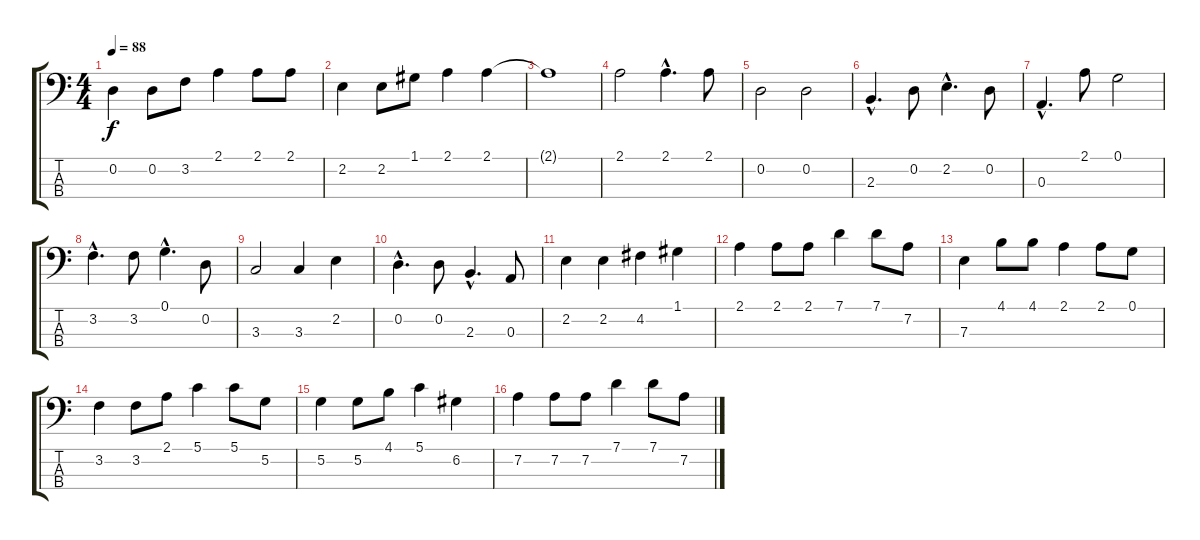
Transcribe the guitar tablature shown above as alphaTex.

\track "" {instrument electricbassfinger}
\staff {score tabs}
\tuning (G2 D2 A1 E1) {hide}
\ts (4 4)
\tempo 88
\clef f4
\ks c
0.2.4{dy f} 0.2.8 3.2.8 2.1.4 2.1.8 2.1.8 |
2.2.4 2.2.8 1.1.8 2.1.4 2.1.4 |
2.1{t}.1 |
2.1.2 2.1{hac}.4{d} 2.1.8 |
0.2.2 0.2.2 |
2.3{hac}.4{d} 0.2.8 2.2{hac}.4{d} 0.2.8 |
0.3{hac}.4{d} 2.1.8 0.1.2 |
3.2{hac}.4{d} 3.2.8 0.1{hac}.4{d} 0.2.8 |
3.3.2 3.3.4 2.2.4 |
0.2{hac}.4{d} 0.2.8 2.3{hac}.4{d} 0.3.8 |
2.2.4 2.2.4 4.2.4 1.1.4 |
2.1.4 2.1.8 2.1.8 7.1.4 7.1.8 7.2.8 |
7.3.4 4.1.8 4.1.8 2.1.4 2.1.8 0.1.8 |
3.2.4 3.2.8 2.1.8 5.1.4 5.1.8 5.2.8 |
5.2.4 5.2.8 4.1.8 5.1.4 6.2.4 |
7.2.4 7.2.8 7.2.8 7.1.4 7.1.8 7.2.8
